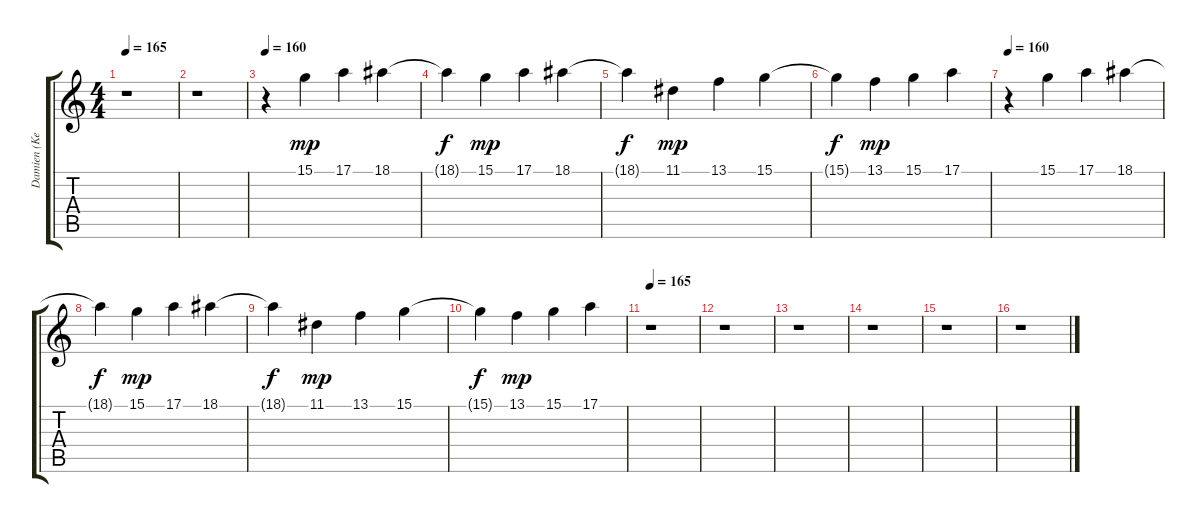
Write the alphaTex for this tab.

\track ("Damien (KeybRight)" "Damien (Ke") {instrument pad4choir}
\staff {score tabs}
\tuning (E4 B3 G3 D3 A2 E2) {hide}
\ts (4 4)
\tempo 165
\clef g2
\ks c
r.1{dy f} |
r.1 |
\tempo 160
r.4{balance 10 instrument glockenspiel} 15.1.4{dy mp} 17.1.4 18.1.4 |
18.1{t}.4{dy f} 15.1.4{dy mp} 17.1.4 18.1.4 |
18.1{t}.4{dy f} 11.1.4{dy mp} 13.1.4 15.1.4 |
15.1{t}.4{dy f} 13.1.4{dy mp} 15.1.4 17.1.4 |
\tempo 160
r.4 15.1.4 17.1.4 18.1.4 |
18.1{t}.4{dy f} 15.1.4{dy mp} 17.1.4 18.1.4 |
18.1{t}.4{dy f} 11.1.4{dy mp} 13.1.4 15.1.4 |
15.1{t}.4{dy f} 13.1.4{dy mp} 15.1.4 17.1.4 |
\tempo 165
r.1 |
r.1 |
r.1 |
r.1 |
r.1 |
r.1
